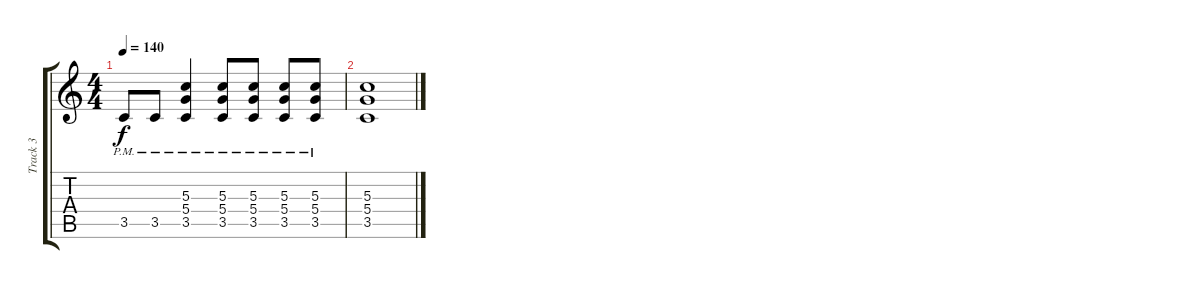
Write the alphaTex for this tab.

\track ("Track 3" "Track 3") {instrument overdrivenguitar}
\staff {score tabs}
\tuning (E4 B3 G3 D3 A2 E2) {hide}
\ts (4 4)
\tempo 140
\clef g2
\ks c
3.5{pm}.8{dy f} 3.5{pm}.8 (5.3 5.4 3.5{pm}).4 (5.3 5.4 3.5{pm}).8 (5.3 5.4 3.5{pm}).8 (5.3 5.4 3.5{pm}).8 (5.3 5.4 3.5{pm}).8 |
(5.3 5.4 3.5).1
